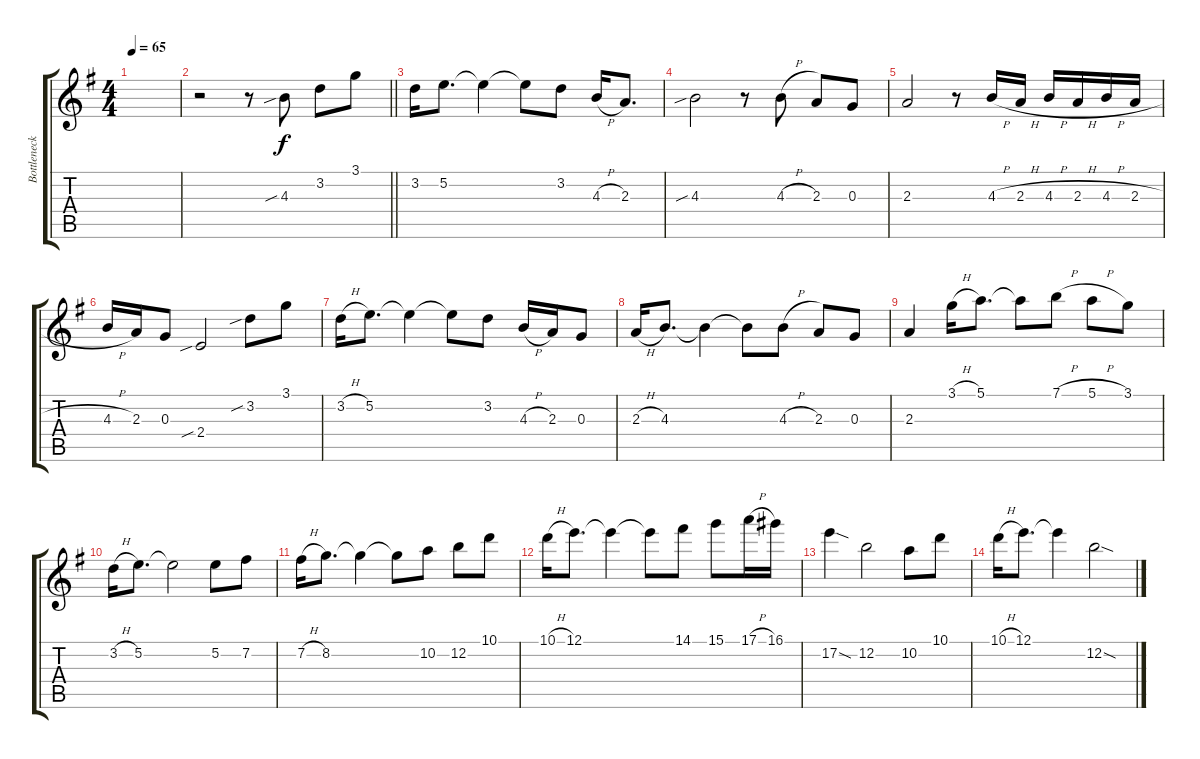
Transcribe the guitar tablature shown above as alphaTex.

\track ("Bottleneck w/slight distortion" "Bottleneck") {instrument electricguitarclean}
\staff {score tabs}
\tuning (E4 B3 G3 D3 A2 E2) {hide}
\ts (4 4)
\tempo 65
\clef g2
\ks g
|
\barLineRight lightlight
r.2 r.8 4.3{sib}.8 3.2.8 3.1.8 |
3.2.16 5.2.8{d} 5.2{t}.4 5.2{t}.8 3.2.8 4.3{h}.16 2.3.8{d} |
4.3{sib}.2 r.8 4.3{h}.8 2.3.8 0.3.8 |
2.3.2 r.8 4.3{h}.16 2.3{h}.16 4.3{h}.16 2.3{h}.16 4.3{h}.16 2.3{h}.16 |
4.3{h}.16 2.3.16 0.3.8 2.4{sib}.2 3.2{sib}.8 3.1.8 |
3.2{h}.16 5.2.8{d} 5.2{t}.4 5.2{t}.8 3.2.8 4.3{h}.16 2.3.16 0.3.8 |
2.3{h}.16 4.3.8{d} 4.3{t}.4 4.3{t}.8 4.3{h}.8 2.3.8 0.3.8 |
2.3.4 3.1{h}.16 5.1.8{d} 5.1{t}.8 7.1{h}.8 5.1{h}.8 3.1.8 |
3.2{h}.16 5.2.8{d} 5.2{t}.2 5.2.8 7.2.8 |
7.2{h}.16 8.2.8{d} 8.2{t}.4 8.2{t}.8 10.2.8 12.2.8 10.1.8 |
10.1{h}.16 12.1.8{d} 12.1{t}.4 12.1{t}.8 14.1.8 15.1.8 17.1{h}.16 16.1.16 |
17.2{sod}.4 12.2.2 10.2.8 10.1.8 |
10.1{h}.16 12.1.8{d} 12.1{t}.4 12.2{sod}.2
